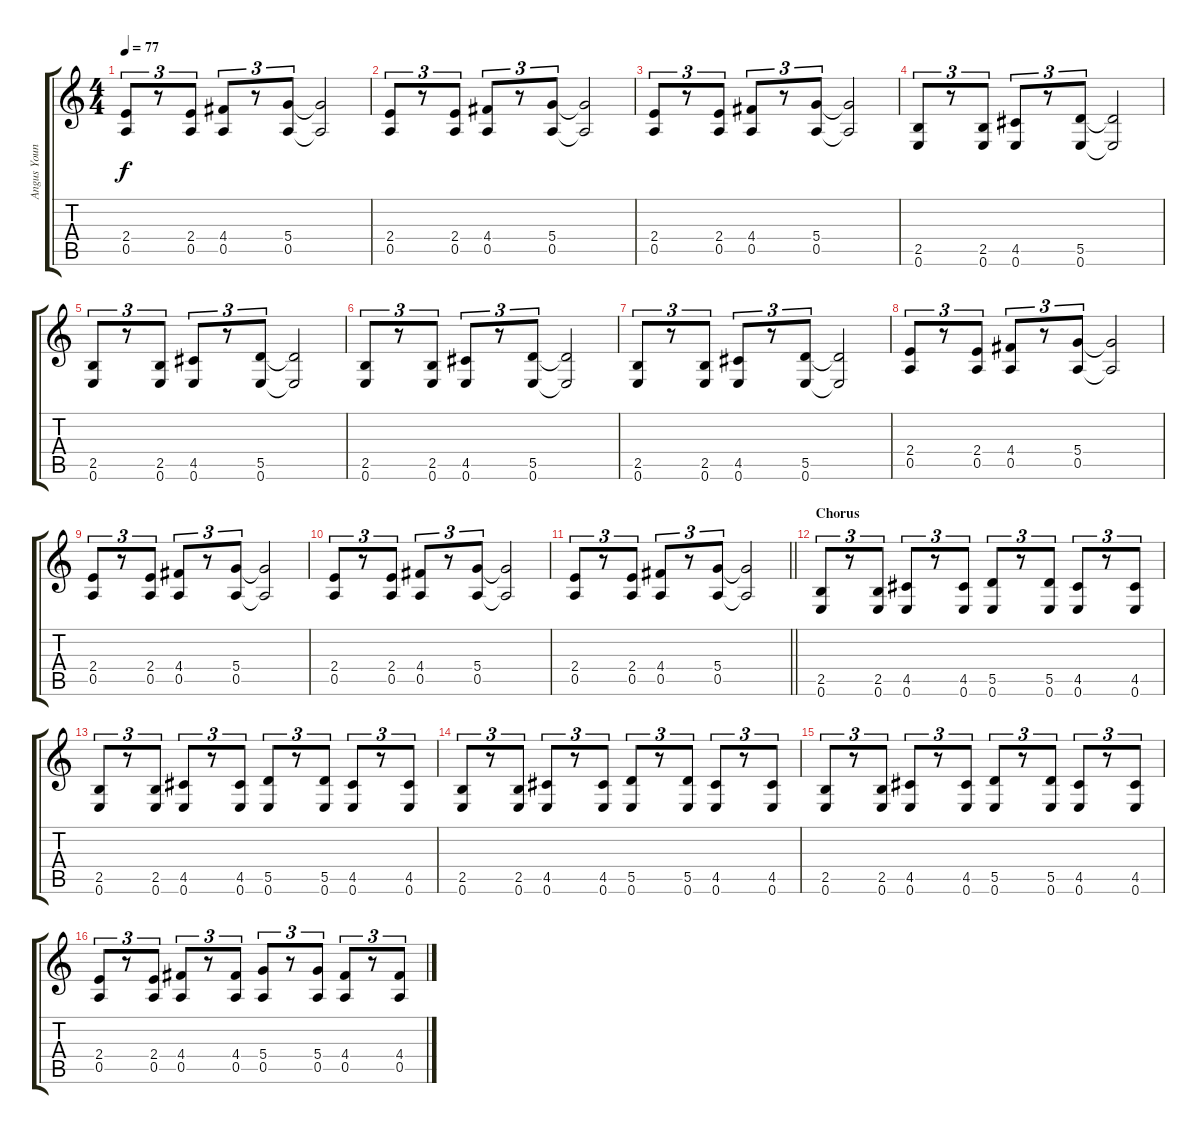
\track ("Angus Young" "Angus Youn") {instrument distortionguitar}
\staff {score tabs}
\tuning (E4 B3 G3 D3 A2 E2) {hide}
\ts (4 4)
\tempo 77
\clef g2
\ks c
(2.4 0.5).8{tu (3 2) dy f} r.8{tu (3 2)} (2.4 0.5).8{tu (3 2)} (4.4 0.5).8{tu (3 2)} r.8{tu (3 2)} (5.4 0.5).8{tu (3 2)} (5.4{t} 0.5{t}).2 |
(2.4 0.5).8{tu (3 2)} r.8{tu (3 2)} (2.4 0.5).8{tu (3 2)} (4.4 0.5).8{tu (3 2)} r.8{tu (3 2)} (5.4 0.5).8{tu (3 2)} (5.4{t} 0.5{t}).2 |
(2.4 0.5).8{tu (3 2)} r.8{tu (3 2)} (2.4 0.5).8{tu (3 2)} (4.4 0.5).8{tu (3 2)} r.8{tu (3 2)} (5.4 0.5).8{tu (3 2)} (5.4{t} 0.5{t}).2 |
(2.5 0.6).8{tu (3 2) volume 10 instrument electricguitarmuted} r.8{tu (3 2)} (2.5 0.6).8{tu (3 2)} (4.5 0.6).8{tu (3 2)} r.8{tu (3 2)} (5.5 0.6).8{tu (3 2)} (5.5{t} 0.6{t}).2 |
(2.5 0.6).8{tu (3 2)} r.8{tu (3 2)} (2.5 0.6).8{tu (3 2)} (4.5 0.6).8{tu (3 2)} r.8{tu (3 2)} (5.5 0.6).8{tu (3 2)} (5.5{t} 0.6{t}).2 |
(2.5 0.6).8{tu (3 2)} r.8{tu (3 2)} (2.5 0.6).8{tu (3 2)} (4.5 0.6).8{tu (3 2)} r.8{tu (3 2)} (5.5 0.6).8{tu (3 2)} (5.5{t} 0.6{t}).2 |
(2.5 0.6).8{tu (3 2)} r.8{tu (3 2)} (2.5 0.6).8{tu (3 2)} (4.5 0.6).8{tu (3 2)} r.8{tu (3 2)} (5.5 0.6).8{tu (3 2)} (5.5{t} 0.6{t}).2 |
(2.4 0.5).8{tu (3 2)} r.8{tu (3 2)} (2.4 0.5).8{tu (3 2)} (4.4 0.5).8{tu (3 2)} r.8{tu (3 2)} (5.4 0.5).8{tu (3 2)} (5.4{t} 0.5{t}).2 |
(2.4 0.5).8{tu (3 2)} r.8{tu (3 2)} (2.4 0.5).8{tu (3 2)} (4.4 0.5).8{tu (3 2)} r.8{tu (3 2)} (5.4 0.5).8{tu (3 2)} (5.4{t} 0.5{t}).2 |
(2.4 0.5).8{tu (3 2) volume 15} r.8{tu (3 2)} (2.4 0.5).8{tu (3 2)} (4.4 0.5).8{tu (3 2)} r.8{tu (3 2)} (5.4 0.5).8{tu (3 2)} (5.4{t} 0.5{t}).2 |
\barLineRight lightlight
(2.4 0.5).8{tu (3 2)} r.8{tu (3 2)} (2.4 0.5).8{tu (3 2)} (4.4 0.5).8{tu (3 2)} r.8{tu (3 2)} (5.4 0.5).8{tu (3 2)} (5.4{t} 0.5{t}).2 |
\section ("" "Chorus")
(2.5 0.6).8{tu (3 2) volume 13 instrument distortionguitar} r.8{tu (3 2)} (2.5 0.6).8{tu (3 2)} (4.5 0.6).8{tu (3 2)} r.8{tu (3 2)} (4.5 0.6).8{tu (3 2)} (5.5 0.6).8{tu (3 2)} r.8{tu (3 2)} (5.5 0.6).8{tu (3 2)} (4.5 0.6).8{tu (3 2)} r.8{tu (3 2)} (4.5 0.6).8{tu (3 2)} |
(2.5 0.6).8{tu (3 2)} r.8{tu (3 2)} (2.5 0.6).8{tu (3 2)} (4.5 0.6).8{tu (3 2)} r.8{tu (3 2)} (4.5 0.6).8{tu (3 2)} (5.5 0.6).8{tu (3 2)} r.8{tu (3 2)} (5.5 0.6).8{tu (3 2)} (4.5 0.6).8{tu (3 2)} r.8{tu (3 2)} (4.5 0.6).8{tu (3 2)} |
(2.5 0.6).8{tu (3 2)} r.8{tu (3 2)} (2.5 0.6).8{tu (3 2)} (4.5 0.6).8{tu (3 2)} r.8{tu (3 2)} (4.5 0.6).8{tu (3 2)} (5.5 0.6).8{tu (3 2)} r.8{tu (3 2)} (5.5 0.6).8{tu (3 2)} (4.5 0.6).8{tu (3 2)} r.8{tu (3 2)} (4.5 0.6).8{tu (3 2)} |
(2.5 0.6).8{tu (3 2)} r.8{tu (3 2)} (2.5 0.6).8{tu (3 2)} (4.5 0.6).8{tu (3 2)} r.8{tu (3 2)} (4.5 0.6).8{tu (3 2)} (5.5 0.6).8{tu (3 2)} r.8{tu (3 2)} (5.5 0.6).8{tu (3 2)} (4.5 0.6).8{tu (3 2)} r.8{tu (3 2)} (4.5 0.6).8{tu (3 2)} |
(2.4 0.5).8{tu (3 2)} r.8{tu (3 2)} (2.4 0.5).8{tu (3 2)} (4.4 0.5).8{tu (3 2)} r.8{tu (3 2)} (4.4 0.5).8{tu (3 2)} (5.4 0.5).8{tu (3 2)} r.8{tu (3 2)} (5.4 0.5).8{tu (3 2)} (4.4 0.5).8{tu (3 2)} r.8{tu (3 2)} (4.4 0.5).8{tu (3 2)}
